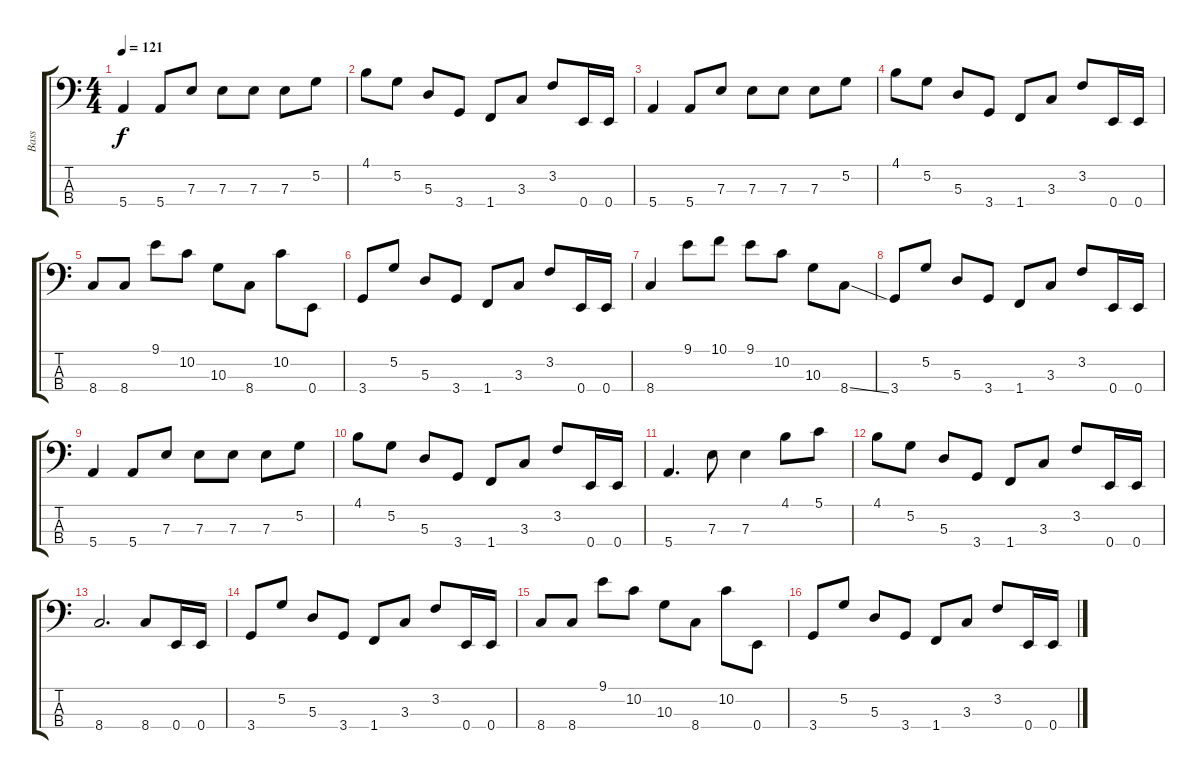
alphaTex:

\track ("Bass" "Bass") {instrument electricbassfinger}
\staff {score tabs}
\tuning (G2 D2 A1 E1) {hide}
\ts (4 4)
\tempo 121
\clef f4
\ks c
5.4.4{dy f} 5.4.8 7.3.8 7.3.8 7.3.8 7.3.8 5.2.8 |
4.1.8 5.2.8 5.3.8 3.4.8 1.4.8 3.3.8 3.2.8 0.4.16 0.4.16 |
5.4.4 5.4.8 7.3.8 7.3.8 7.3.8 7.3.8 5.2.8 |
4.1.8 5.2.8 5.3.8 3.4.8 1.4.8 3.3.8 3.2.8 0.4.16 0.4.16 |
8.4.8 8.4.8 9.1.8 10.2.8 10.3.8 8.4.8 10.2.8 0.4.8 |
3.4.8 5.2.8 5.3.8 3.4.8 1.4.8 3.3.8 3.2.8 0.4.16 0.4.16 |
8.4.4 9.1.8 10.1.8 9.1.8 10.2.8 10.3.8 8.4{ss}.8 |
3.4.8 5.2.8 5.3.8 3.4.8 1.4.8 3.3.8 3.2.8 0.4.16 0.4.16 |
5.4.4 5.4.8 7.3.8 7.3.8 7.3.8 7.3.8 5.2.8 |
4.1.8 5.2.8 5.3.8 3.4.8 1.4.8 3.3.8 3.2.8 0.4.16 0.4.16 |
5.4.4{d} 7.3.8 7.3.4 4.1.8 5.1.8 |
4.1.8 5.2.8 5.3.8 3.4.8 1.4.8 3.3.8 3.2.8 0.4.16 0.4.16 |
8.4.2{d} 8.4.8 0.4.16 0.4.16 |
3.4.8 5.2.8 5.3.8 3.4.8 1.4.8 3.3.8 3.2.8 0.4.16 0.4.16 |
8.4.8 8.4.8 9.1.8 10.2.8 10.3.8 8.4.8 10.2.8 0.4.8 |
3.4.8 5.2.8 5.3.8 3.4.8 1.4.8 3.3.8 3.2.8 0.4.16 0.4.16
